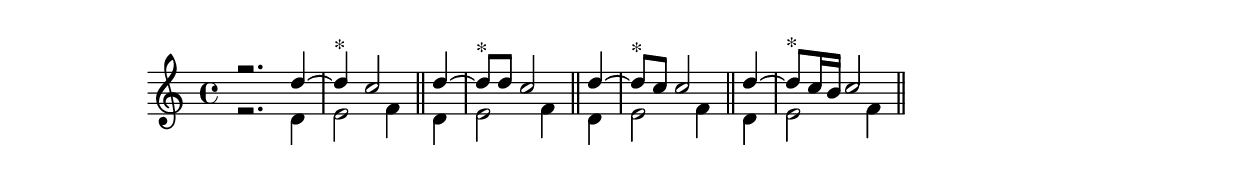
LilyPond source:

\version "2.18.2"

<<
{ \relative e'' {
  \cadenzaOn
  r2. d4~ \bar "|" d^"*" c2 \bar "||"
  d4~ \bar "|" d8[^"*" d] c2 \bar "||"
  d4~ \bar "|" d8[^"*" c] c2 \bar "||"
  d4~ \bar "|" d8[^"*" c16 b] c2 \bar "||"
} } \\
{ \relative e'  {
  r2. d4  \bar "|" e2 f4 \bar "||"
  d4  \bar "|" e2 f4 \bar "||"
  d4  \bar "|" e2 f4 \bar "||"
  d4  \bar "|" e2 f4 \bar "||"
} }
>>
